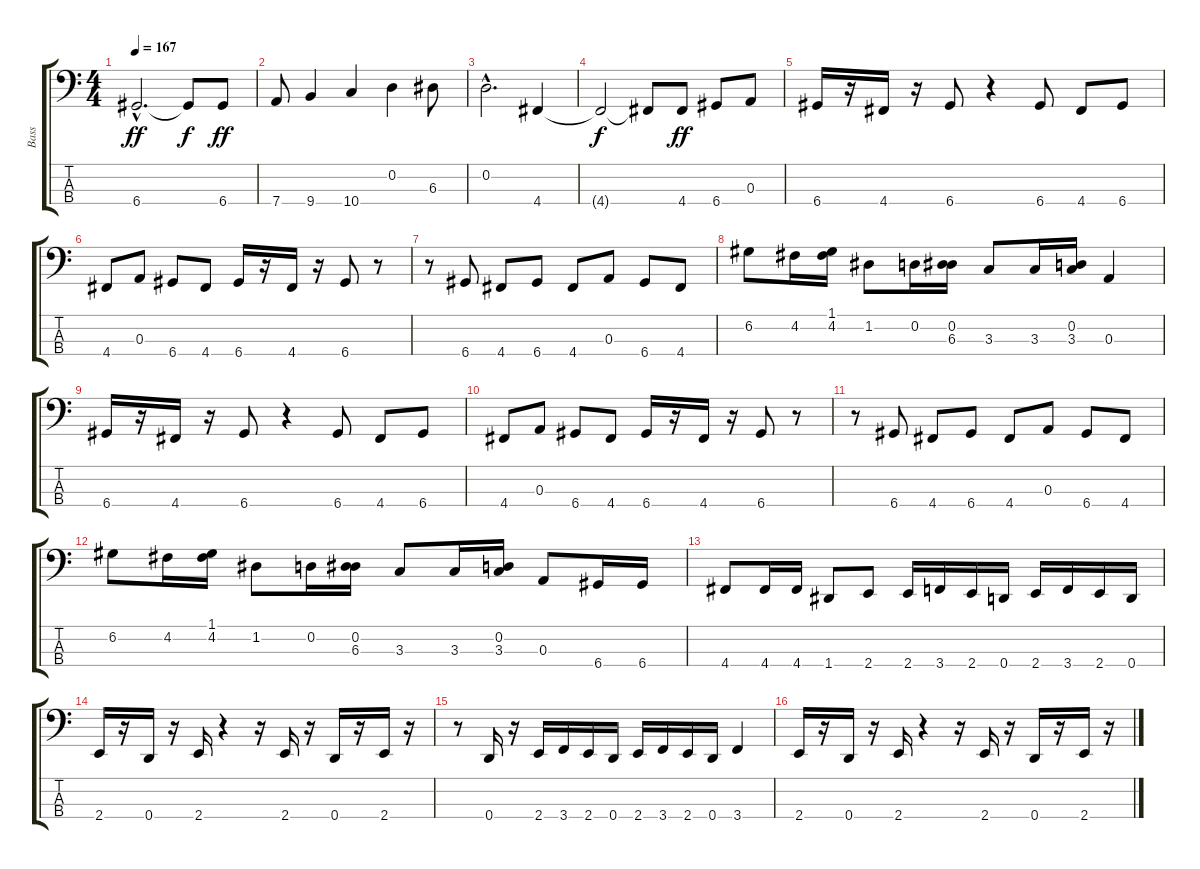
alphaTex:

\track ("Bass" "Bass") {instrument electricbassfinger}
\staff {score tabs}
\tuning (G2 D2 A1 D1) {hide}
\ts (4 4)
\tempo 167
\clef f4
\ks c
6.4{hac}.2{d dy ff} 6.4{t}.8{dy f} 6.4.8{dy ff} |
7.4.8 9.4.4 10.4.4 0.2.4 6.3.8 |
0.2{hac}.2{d} 4.4.4 |
4.4{t}.2{dy f} 4.4{t}.8 4.4.8{dy ff} 6.4.8 0.3.8 |
6.4.16 r.16 4.4.16 r.16 6.4.8 r.4 6.4.8 4.4.8 6.4.8 |
4.4.8 0.3.8 6.4.8 4.4.8 6.4.16 r.16 4.4.16 r.16 6.4.8 r.8 |
r.8 6.4.8 4.4.8 6.4.8 4.4.8 0.3.8 6.4.8 4.4.8 |
6.2.8 4.2.16 (1.1 4.2).16 1.2.8 0.2.16 (0.2 6.3).16 3.3.8 3.3.16 (0.2 3.3).16 0.3.4 |
6.4.16 r.16 4.4.16 r.16 6.4.8 r.4 6.4.8 4.4.8 6.4.8 |
4.4.8 0.3.8 6.4.8 4.4.8 6.4.16 r.16 4.4.16 r.16 6.4.8 r.8 |
r.8 6.4.8 4.4.8 6.4.8 4.4.8 0.3.8 6.4.8 4.4.8 |
6.2.8 4.2.16 (1.1 4.2).16 1.2.8 0.2.16 (0.2 6.3).16 3.3.8 3.3.16 (0.2 3.3).16 0.3.8 6.4.16 6.4.16 |
4.4.8 4.4.16 4.4.16 1.4.8 2.4.8 2.4.16 3.4.16 2.4.16 0.4.16 2.4.16 3.4.16 2.4.16 0.4.16 |
2.4.16 r.16 0.4.16 r.16 2.4.16 r.4 r.16 2.4.16 r.16 0.4.16 r.16 2.4.16 r.16 |
r.8 0.4.16 r.16 2.4.16 3.4.16 2.4.16 0.4.16 2.4.16 3.4.16 2.4.16 0.4.16 3.4.4 |
2.4.16 r.16 0.4.16 r.16 2.4.16 r.4 r.16 2.4.16 r.16 0.4.16 r.16 2.4.16 r.16
